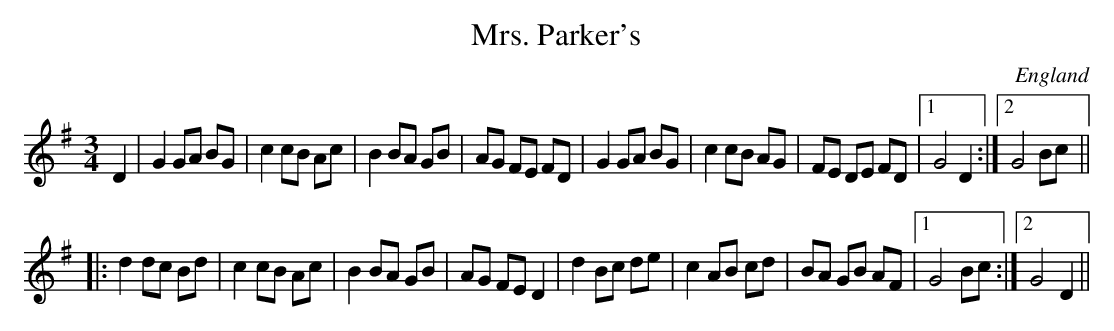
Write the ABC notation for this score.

X:1
T:Mrs. Parker's
O:England
M:3/4
K:G
D2| G2 GA BG | c2 cB Ac | B2 BA GB | AG FE FD |\
G2 GA BG | c2 cB AG | FE DE FD |1 G4 D2:|2 G4 Bc ||
|: d2 dc Bd | c2 cB Ac | B2 BA GB | AG FE D2 |\
d2 Bc de | c2 AB cd | BA GB AF |1 G4 Bc:|2 G4 D2 ||
